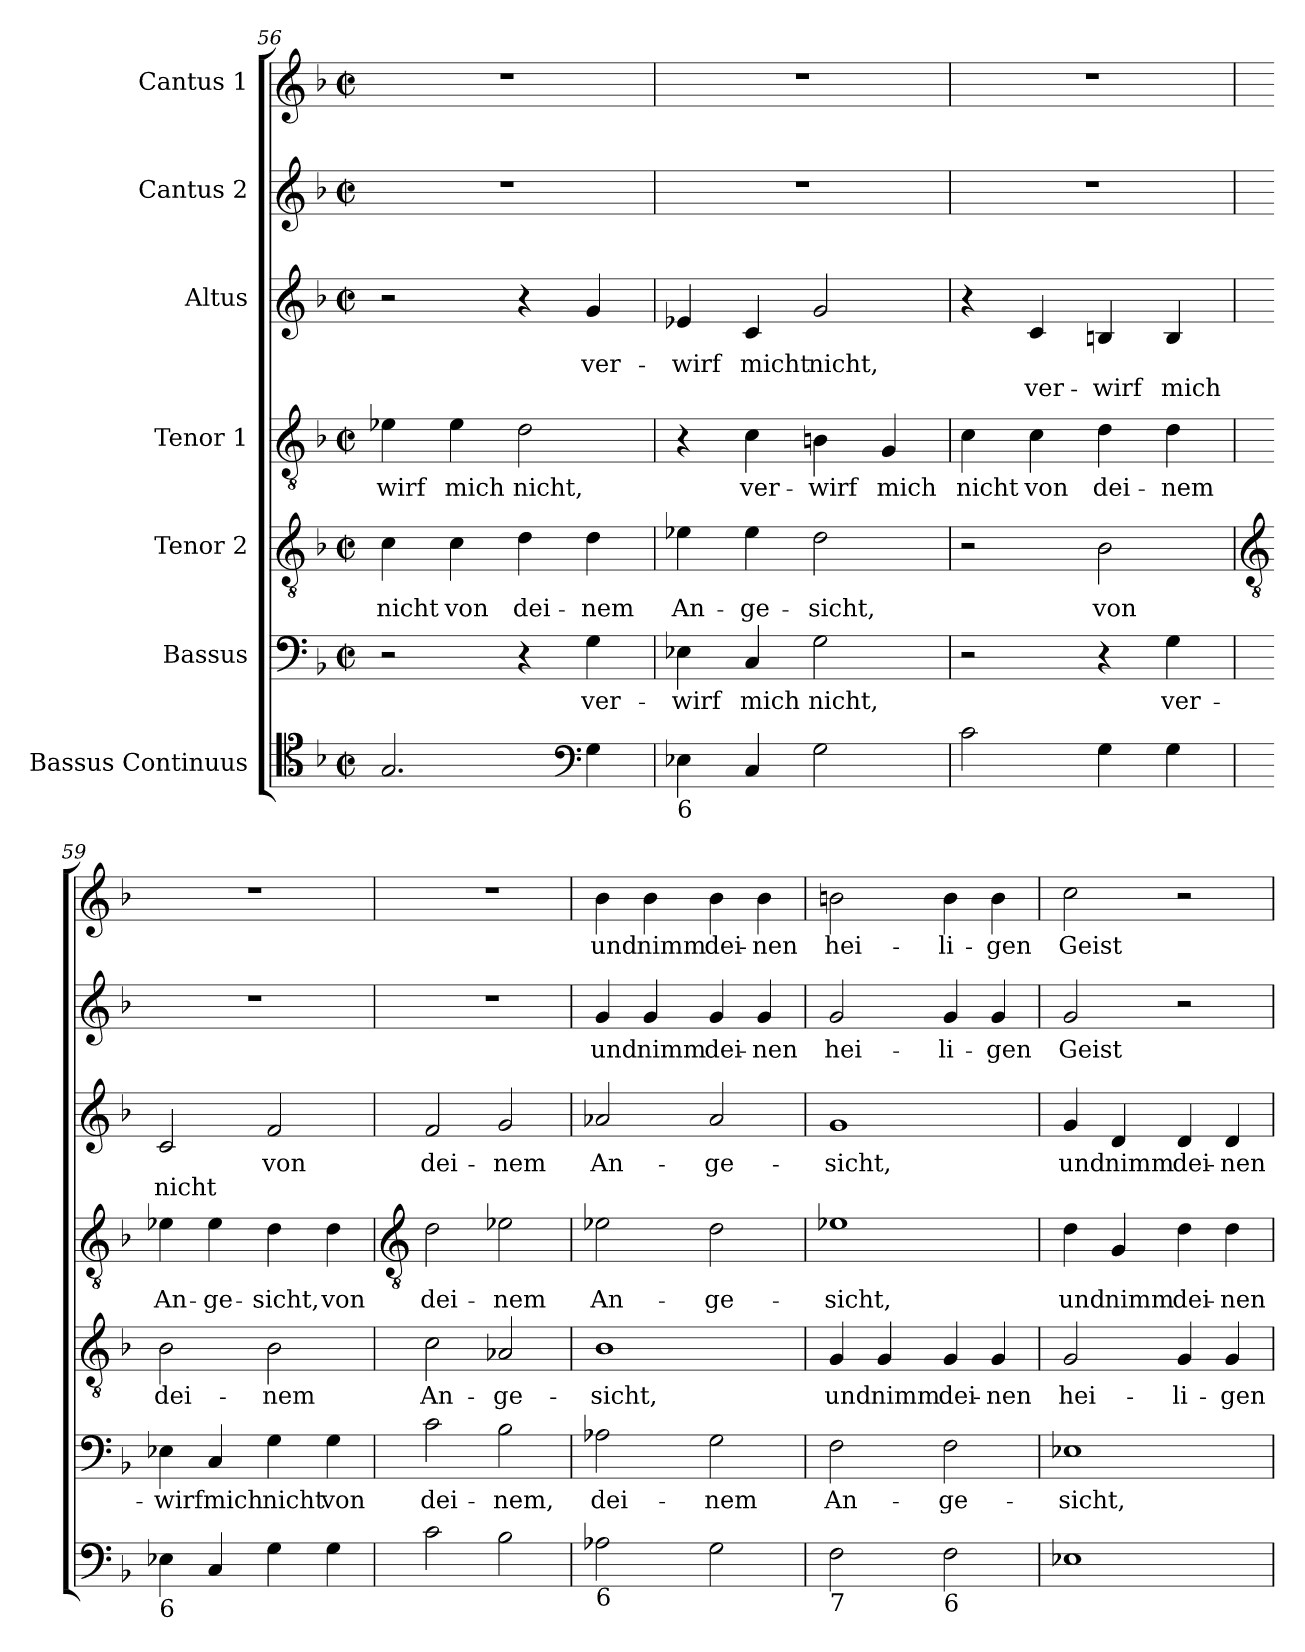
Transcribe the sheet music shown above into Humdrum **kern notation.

**kern	**kern	**text	**kern	**text	**kern	**text	**kern	**text	**text	**kern	**text	**kern	**text
*part7	*part6	*part6	*part5	*part5	*part4	*part4	*part3	*part3	*part3	*part2	*part2	*part1	*part1
*staff7	*staff6	*staff6	*staff5	*staff5	*staff4	*staff4	*staff3	*staff3	*staff3	*staff2	*staff2	*staff1	*staff1
*I"Bassus Continuus	*I"Bassus	*	*I"Tenor 2	*	*I"Tenor 1	*	*I"Altus	*	*	*I"Cantus 2	*	*I"Cantus 1	*
*clefC4	*clefF4	*	*clefGv2	*	*clefGv2	*	*clefG2	*	*	*clefG2	*	*clefG2	*
*k[b-]	*k[b-]	*	*k[b-]	*	*k[b-]	*	*k[b-]	*	*	*k[b-]	*	*k[b-]	*
*F:	*F:	*	*F:	*	*F:	*	*F:	*	*	*F:	*	*F:	*
*M2/2	*M2/2	*	*M2/2	*	*M2/2	*	*M2/2	*	*	*M2/2	*	*M2/2	*
*met(c|)	*met(c|)	*	*met(c|)	*	*met(c|)	*	*met(c|)	*	*	*met(c|)	*	*met(c|)	*
=56	=56	=56	=56	=56	=56	=56	=56	=56	=56	=56	=56	=56	=56
!	!	!	!	!LO:LY:b	!	!LO:LY:b	!	!	!	!	!	!	!
2.G	2r	.	4c	nicht	4e-X	-wirf	2r	.	.	1r	.	1r	.
!	!	!	!	!LO:LY:b	!	!LO:LY:b	!	!	!	!	!	!	!
.	.	.	4c	von	4e-	mich	.	.	.	.	.	.	.
!	!	!	!	!LO:LY:b	!	!LO:LY:b	!	!	!	!	!	!	!
.	4r	.	4d	dei-	2d	nicht,	4r	.	.	.	.	.	.
*clefF4	*	*	*	*	*	*	*	*	*	*	*	*	*
!	!	!LO:LY:b	!	!LO:LY:b	!	!	!	!LO:LY:b	!	!	!	!	!
4G	4G	ver-	4d	-nem	.	.	4g	ver-	.	.	.	.	.
=57	=57	=57	=57	=57	=57	=57	=57	=57	=57	=57	=57	=57	=57
!LO:TX:b:t=6	!	!	!	!	!	!	!	!	!	!	!	!	!
!	!	!LO:LY:b	!	!LO:LY:b	!	!	!	!LO:LY:b	!	!	!	!	!
4E-X	4E-X	-wirf	4e-X	An-	4r	.	4e-X	-wirf	.	1r	.	1r	.
!	!	!LO:LY:b	!	!LO:LY:b	!	!LO:LY:b	!	!LO:LY:b	!	!	!	!	!
4C	4C	mich	4e-	-ge-	4c	ver-	4c	micht	.	.	.	.	.
!	!	!LO:LY:b	!	!LO:LY:b	!	!LO:LY:b	!	!LO:LY:b	!	!	!	!	!
2G	2G	nicht,	2d	-sicht,	4Bn	-wirf	2g	nicht,	.	.	.	.	.
!	!	!	!	!	!	!LO:LY:b	!	!	!	!	!	!	!
.	.	.	.	.	4G	mich	.	.	.	.	.	.	.
=58	=58	=58	=58	=58	=58	=58	=58	=58	=58	=58	=58	=58	=58
!	!	!	!	!	!	!LO:LY:b	!	!	!	!	!	!	!
2c	2r	.	2r	.	4c	nicht	4r	.	.	1r	.	1r	.
!	!	!	!	!	!	!LO:LY:b	!	!	!LO:LY:b	!	!	!	!
.	.	.	.	.	4c	von	4c	.	ver-	.	.	.	.
!	!	!	!	!LO:LY:b	!	!LO:LY:b	!	!	!LO:LY:b	!	!	!	!
4G	4r	.	2B-	von	4d	dei-	4Bn	.	-wirf	.	.	.	.
!	!	!LO:LY:b	!	!	!	!LO:LY:b	!	!	!LO:LY:b	!	!	!	!
4G	4G	ver-	.	.	4d	-nem	4B	.	mich	.	.	.	.
!!LO:LB:g=z
=59	=59	=59	=59	=59	=59	=59	=59	=59	=59	=59	=59	=59	=59
*	*	*	*clefGv2	*	*	*	*	*	*	*	*	*	*
!LO:TX:b:t=6	!	!	!	!	!	!	!	!	!	!	!	!	!
!	!	!LO:LY:b	!	!LO:LY:b	!	!LO:LY:b	!	!	!LO:LY:b	!	!	!	!
4E-X	4E-X	-wirf	2B-	dei-	4e-X	An-	2c	.	nicht	1r	.	1r	.
!	!	!LO:LY:b	!	!	!	!LO:LY:b	!	!	!	!	!	!	!
4C	4C	mich	.	.	4e-	-ge-	.	.	.	.	.	.	.
!	!	!LO:LY:b	!	!LO:LY:b	!	!LO:LY:b	!	!LO:LY:b	!	!	!	!	!
4G	4G	nicht	2B-	-nem	4d	-sicht,	2f	von	.	.	.	.	.
!	!	!LO:LY:b	!	!	!	!LO:LY:b	!	!	!	!	!	!	!
4G	4G	von	.	.	4d	von	.	.	.	.	.	.	.
!!LO:LB:g=z
=60	=60	=60	=60	=60	=60	=60	=60	=60	=60	=60	=60	=60	=60
*	*	*	*	*	*clefGv2	*	*	*	*	*	*	*	*
!	!	!LO:LY:b	!	!LO:LY:b	!	!LO:LY:b	!	!LO:LY:b	!	!	!	!	!
2c	2c	dei-	2c	An-	2d	dei-	2f	dei-	.	1r	.	1r	.
!	!	!LO:LY:b	!	!LO:LY:b	!	!LO:LY:b	!	!LO:LY:b	!	!	!	!	!
2B-	2B-	-nem,	2A-X	-ge-	2e-X	-nem	2g	-nem	.	.	.	.	.
!!LO:LB:g=z
=61	=61	=61	=61	=61	=61	=61	=61	=61	=61	=61	=61	=61	=61
!LO:TX:b:t=6	!	!	!	!	!	!	!	!	!	!	!	!	!
!	!	!LO:LY:b	!	!LO:LY:b	!	!LO:LY:b	!	!LO:LY:b	!	!	!LO:LY:b	!	!LO:LY:b
2A-X	2A-X	dei-	1B-	-sicht,	2e-	An-	2a-X	An-	.	4g	und	4b-	und
!	!	!	!	!	!	!	!	!	!	!	!LO:LY:b	!	!LO:LY:b
.	.	.	.	.	.	.	.	.	.	4g	nimm	4b-	nimm
!	!	!LO:LY:b	!	!	!	!LO:LY:b	!	!LO:LY:b	!	!	!LO:LY:b	!	!LO:LY:b
2G	2G	-nem	.	.	2d	-ge-	2a-	-ge-	.	4g	dei-	4b-	dei-
!	!	!	!	!	!	!	!	!	!	!	!LO:LY:b	!	!LO:LY:b
.	.	.	.	.	.	.	.	.	.	4g	-nen	4b-	-nen
=62	=62	=62	=62	=62	=62	=62	=62	=62	=62	=62	=62	=62	=62
!LO:TX:b:t=7	!	!	!	!	!	!	!	!	!	!	!	!	!
!	!	!LO:LY:b	!	!LO:LY:b	!	!LO:LY:b	!	!LO:LY:b	!	!	!LO:LY:b	!	!LO:LY:b
2F	2F	An-	4G	und	1e-X	-sicht,	1g	-sicht,	.	2g	hei-	2bn	hei-
!	!	!	!	!LO:LY:b	!	!	!	!	!	!	!	!	!
.	.	.	4G	nimm	.	.	.	.	.	.	.	.	.
!LO:TX:b:t=6	!	!	!	!	!	!	!	!	!	!	!	!	!
!	!	!LO:LY:b	!	!LO:LY:b	!	!	!	!	!	!	!LO:LY:b	!	!LO:LY:b
2F	2F	-ge-	4G	dei-	.	.	.	.	.	4g	-li-	4b	-li-
!	!	!	!	!LO:LY:b	!	!	!	!	!	!	!LO:LY:b	!	!LO:LY:b
.	.	.	4G	-nen	.	.	.	.	.	4g	-gen	4b	-gen
=63	=63	=63	=63	=63	=63	=63	=63	=63	=63	=63	=63	=63	=63
!	!	!LO:LY:b	!	!LO:LY:b	!	!LO:LY:b	!	!LO:LY:b	!	!	!LO:LY:b	!	!LO:LY:b
1E-X	1E-X	-sicht,	2G	hei-	4d	und	4g	und	.	2g	Geist	2cc	Geist
!	!	!	!	!	!	!LO:LY:b	!	!LO:LY:b	!	!	!	!	!
.	.	.	.	.	4G	nimm	4d	nimm	.	.	.	.	.
!	!	!	!	!LO:LY:b	!	!LO:LY:b	!	!LO:LY:b	!	!	!	!	!
.	.	.	4G	-li-	4d	dei-	4d	dei-	.	2r	.	2r	.
!	!	!	!	!LO:LY:b	!	!LO:LY:b	!	!LO:LY:b	!	!	!	!	!
.	.	.	4G	-gen	4d	-nen	4d	-nen	.	.	.	.	.
=	=	=	=	=	=	=	=	=	=	=	=	=	=
*-	*-	*-	*-	*-	*-	*-	*-	*-	*-	*-	*-	*-	*-
